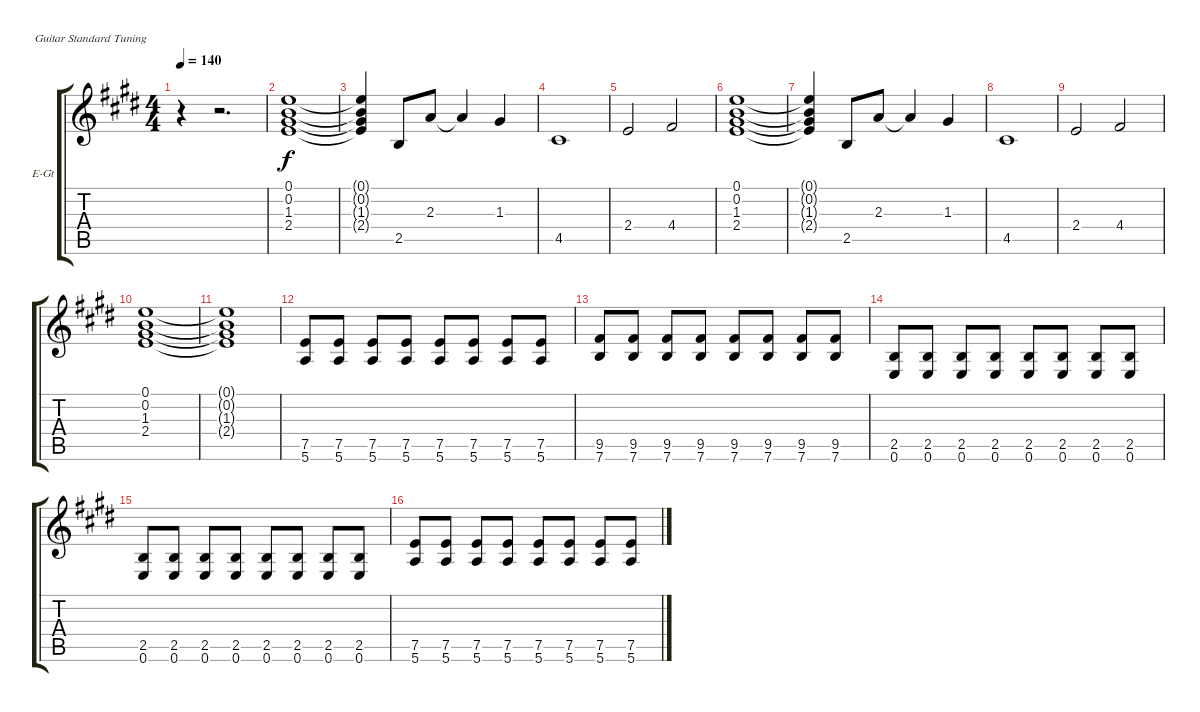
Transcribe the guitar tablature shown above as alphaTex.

\bracketExtendMode groupsimilarinstruments
\firstSystemTrackNameOrientation horizontal
\otherSystemsTrackNameOrientation horizontal
\track ("Lead" "E-Gt") {instrument distortionguitar}
\staff {score tabs}
\tuning (E4 B3 G3 D3 A2 E2)
\ts (4 4)
\tempo 140
\clef g2
\ks e
r.4{dy f instrument distortionguitar} r.2{d} |
(0.1 0.2 1.3 2.4).1 |
(0.1{t} 0.2{t} 1.3{t} 2.4{t}).4 2.5.8 2.3.8 2.3{t}.4 1.3.4 |
4.5.1 |
2.4.2 4.4.2 |
(0.1 0.2 1.3 2.4).1 |
(0.1{t} 0.2{t} 1.3{t} 2.4{t}).4 2.5.8 2.3.8 2.3{t}.4 1.3.4 |
4.5.1 |
2.4.2 4.4.2 |
(0.1 0.2 1.3 2.4).1 |
(0.1{t} 0.2{t} 1.3{t} 2.4{t}).1 |
(7.5 5.6).8 (7.5 5.6).8 (7.5 5.6).8 (7.5 5.6).8 (7.5 5.6).8 (7.5 5.6).8 (7.5 5.6).8 (7.5 5.6).8 |
(9.5 7.6).8 (9.5 7.6).8 (9.5 7.6).8 (9.5 7.6).8 (9.5 7.6).8 (9.5 7.6).8 (9.5 7.6).8 (9.5 7.6).8 |
(2.5 0.6).8 (2.5 0.6).8 (2.5 0.6).8 (2.5 0.6).8 (2.5 0.6).8 (2.5 0.6).8 (2.5 0.6).8 (2.5 0.6).8 |
(2.5 0.6).8 (2.5 0.6).8 (2.5 0.6).8 (2.5 0.6).8 (2.5 0.6).8 (2.5 0.6).8 (2.5 0.6).8 (2.5 0.6).8 |
(7.5 5.6).8 (7.5 5.6).8 (7.5 5.6).8 (7.5 5.6).8 (7.5 5.6).8 (7.5 5.6).8 (7.5 5.6).8 (7.5 5.6).8
